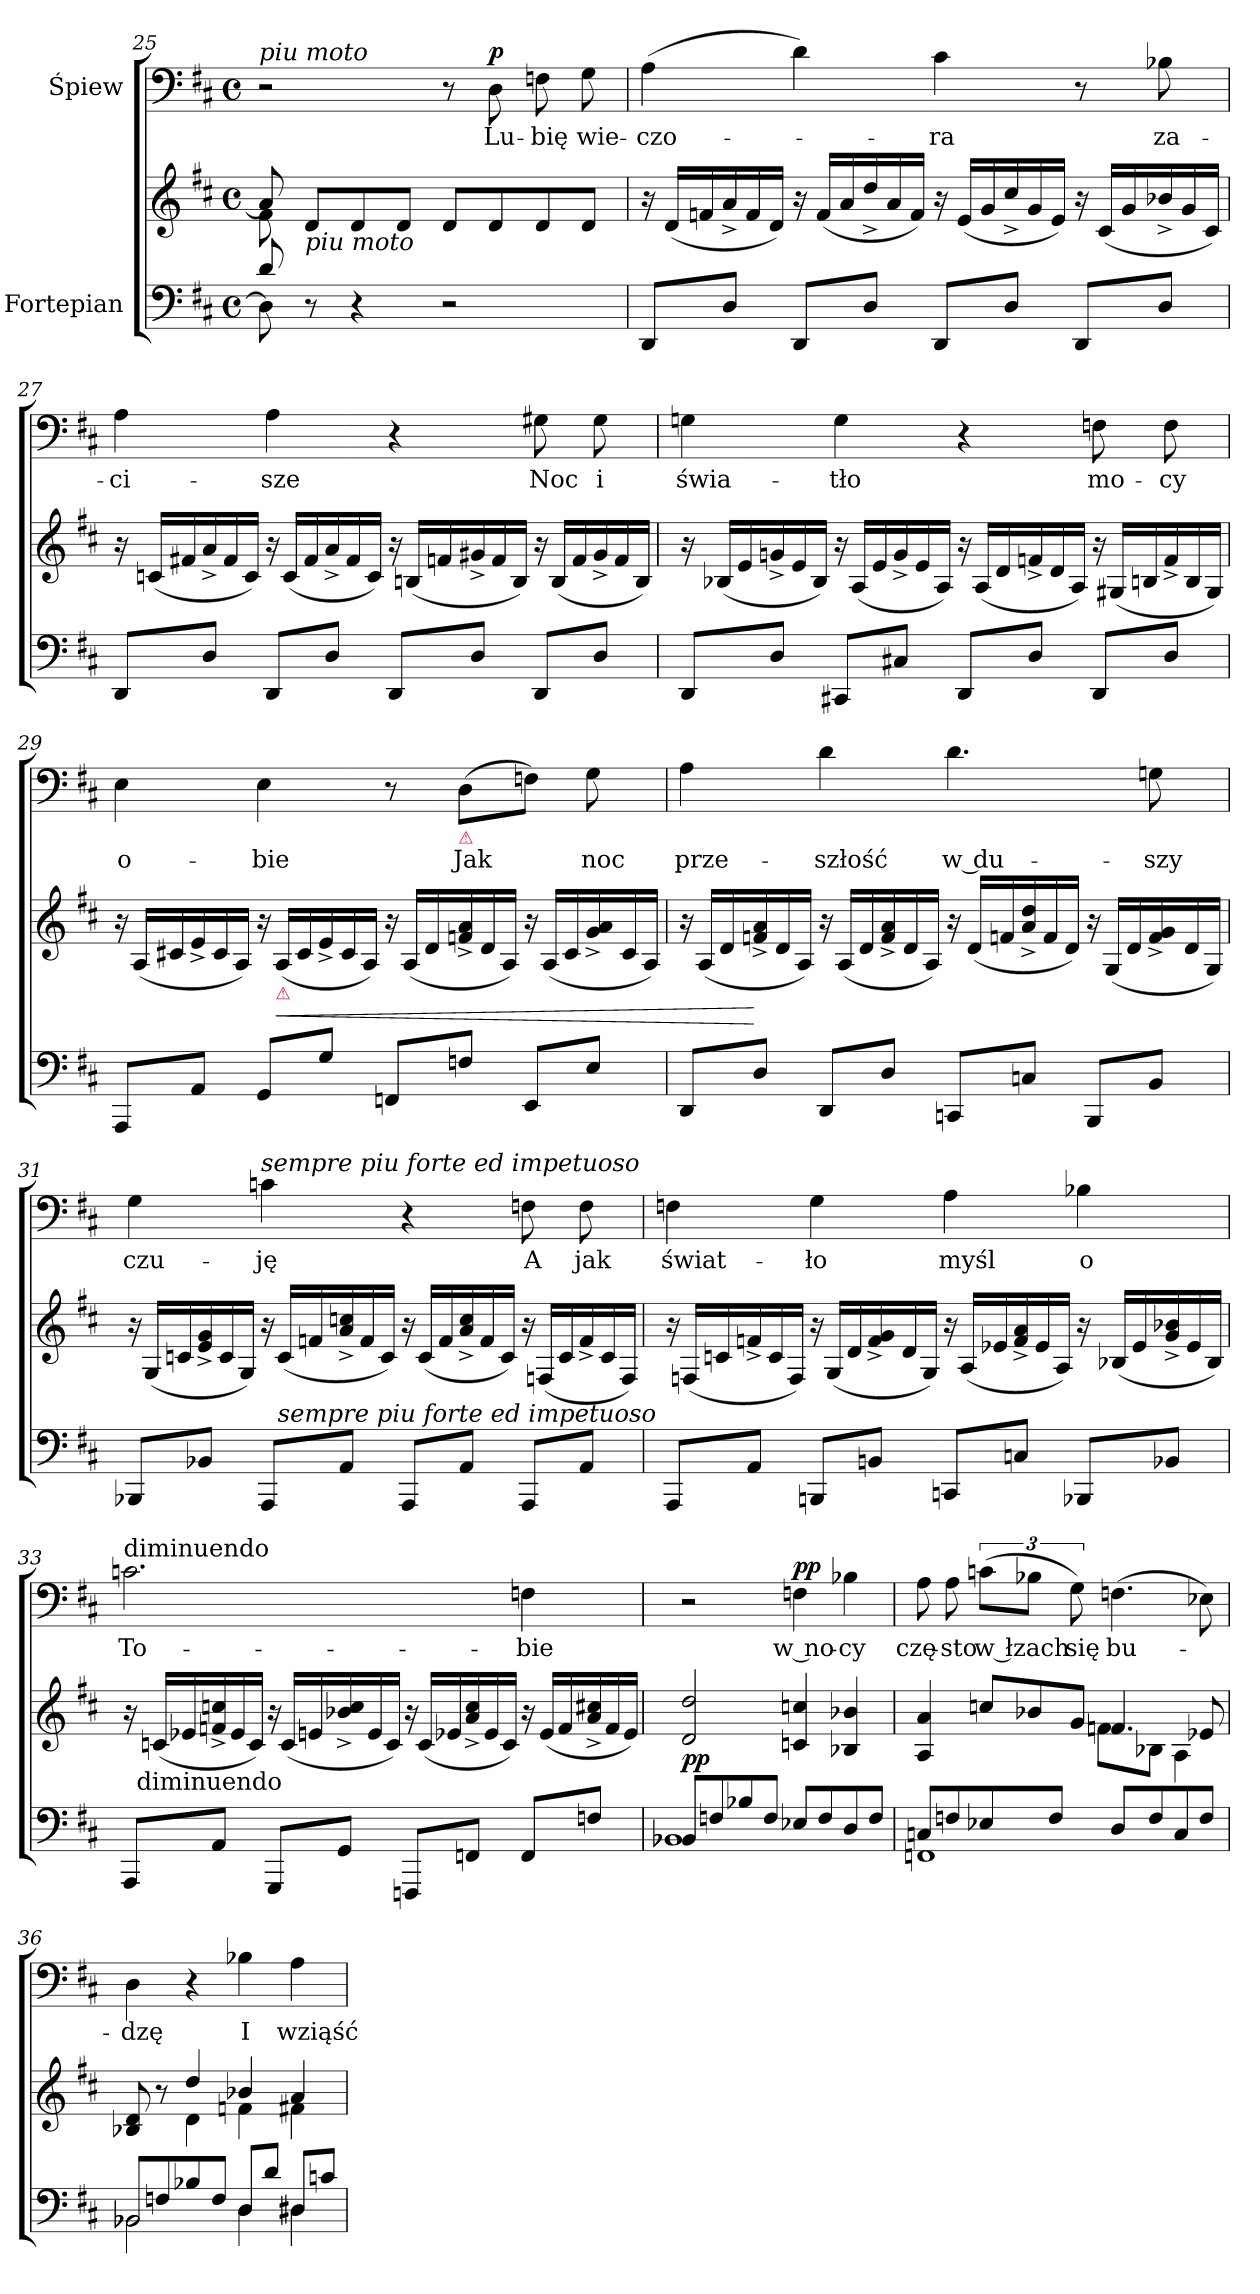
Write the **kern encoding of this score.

**kern	**kern	**dynam	**kern	**text	**dynam
*part2	*part2	*part2	*part1	*part1	*part1
*staff3	*staff2	*staff2/3	*staff1	*staff1	*staff1
*I"Fortepian	*	*	*I"Śpiew	*	*
*clefF4	*clefG2	*	*clefF4	*	*
*k[f#c#]	*k[f#c#]	*	*k[f#c#]	*	*
*M4/4	*M4/4	*	*M4/4	*	*
*met(c)	*met(c)	*	*met(c)	*	*
=25	=25	=25	=25	=25	=25
*^	*^	*	*	*	*
!	!	!	!	!	!LO:TX:a:i:t=piu moto	!	!
8d/	8D\]	8a/]	8f#\	.	2r	.	.
!	!	!LO:TX:b:i:t=piu moto	!	!	!	!	!
8r	8ryy	8d/L	8ryy	.	.	.	.
4r	4ryy	8d/	4ryy	.	.	.	.
.	.	8d/J	.	.	.	.	.
2r	2ryy	8d/L	2ryy	.	8r	.	.
!	!	!	!	!	!	!	!LO:DY:a
.	.	8d/	.	.	8D\	Lu-	p
.	.	8d/	.	.	8Fn\	-bię	.
.	.	8d/J	.	.	8G\	wie-	.
*v	*v	*	*	*	*	*	*
*	*v	*v	*	*	*	*
=26	=26	=26	=26	=26	=26
*	*Xtuplet	*	*	*	*
8DD/L	24r	.	(4A\	-czo-	.
.	(24d/LL	.	.	.	.
.	24fn/	.	.	.	.
8D/J	24a^/	.	.	.	.
.	24f/	.	.	.	.
.	24d/JJ)	.	.	.	.
8DD/L	24r	.	4d\)	.	.
.	(24f/LL	.	.	.	.
.	24a/	.	.	.	.
8D/J	24dd^/	.	.	.	.
.	24a/	.	.	.	.
.	24f/JJ)	.	.	.	.
8DD/L	24r	.	4c#\	-ra	.
.	(24e/LL	.	.	.	.
.	24g/	.	.	.	.
8D/J	24cc#^/	.	.	.	.
.	24g/	.	.	.	.
.	24e/JJ)	.	.	.	.
8DD/L	24r	.	8r	.	.
.	(24c#/LL	.	.	.	.
.	24g/	.	.	.	.
8D/J	24b-X^/	.	8B-X\	za-	.
.	24g/	.	.	.	.
.	24c#/JJ)	.	.	.	.
=27	=27	=27	=27	=27	=27
8DD/L	24r	.	4A\	-ci-	.
.	(24cn/LL	.	.	.	.
.	24f#X/	.	.	.	.
8D/J	24a^/	.	.	.	.
.	24f#/	.	.	.	.
.	24c/JJ)	.	.	.	.
8DD/L	24r	.	4A\	-sze	.
.	(24c/LL	.	.	.	.
.	24f#/	.	.	.	.
8D/J	24a^/	.	.	.	.
.	24f#/	.	.	.	.
.	24c/JJ)	.	.	.	.
8DD/L	24r	.	4r	.	.
.	(24Bn/LL	.	.	.	.
.	24fn/	.	.	.	.
8D/J	24g#X^/	.	.	.	.
.	24f/	.	.	.	.
.	24B/JJ)	.	.	.	.
8DD/L	24r	.	8G#X\	Noc	.
.	(24B/LL	.	.	.	.
.	24f/	.	.	.	.
8D/J	24g#^/	.	8G#\	i	.
.	24f/	.	.	.	.
.	24B/JJ)	.	.	.	.
=28	=28	=28	=28	=28	=28
8DD/L	24r	.	4Gn\	świa-	.
.	(24B-X/LL	.	.	.	.
.	24e/	.	.	.	.
8D/J	24gn^/	.	.	.	.
.	24e/	.	.	.	.
.	24B-/JJ)	.	.	.	.
8CC#X/L	24r	.	4G\	-tło	.
.	(24A/LL	.	.	.	.
.	24e/	.	.	.	.
8C#X/J	24g^/	.	.	.	.
.	24e/	.	.	.	.
.	24A/JJ)	.	.	.	.
8DD/L	24r	.	4r	.	.
.	(24A/LL	.	.	.	.
.	24d/	.	.	.	.
8D/J	24fn^/	.	.	.	.
.	24d/	.	.	.	.
.	24A/JJ)	.	.	.	.
8DD/L	24r	.	8Fn\	mo-	.
.	(24G#X/LL	.	.	.	.
.	24Bn/	.	.	.	.
8D/J	24f^/	.	8F\	-cy	.
.	24B/	.	.	.	.
.	24G#/JJ)	.	.	.	.
=29	=29	=29	=29	=29	=29
8AAA/L	24r	.	4E\	o-	.
.	(24A/LL	.	.	.	.
.	24c#X/	.	.	.	.
8AA/J	24e^/	.	.	.	.
.	24c#/	.	.	.	.
.	24A/JJ)	.	.	.	.
8GG/L	24r	.	4E\	-bie	.
!	!LO:TX:b:color=crimson:t=⚠	!	!	!	!
.	(24A/LL	<	.	.	.
.	24c#/	.	.	.	.
8G/J	24e^/	.	.	.	.
.	24c#/	.	.	.	.
.	24A/JJ)	.	.	.	.
8FFn/L	24r	.	8r	.	.
.	(24A/LL	.	.	.	.
.	24d/	.	.	.	.
!	!	!	!LO:TX:b:color=crimson:t=⚠	!	!
8Fn/J	24fn^/ 24a^/	.	(8D\L	Jak	.
.	24d/	.	.	.	.
.	24A/JJ)	.	.	.	.
8EE/L	24r	.	8Fn\J)	.	.
.	(24A/LL	.	.	.	.
.	24c#/	.	.	.	.
8E/J	24g^/ 24a^/	.	8G\	noc	.
.	24c#/	.	.	.	.
.	24A/JJ)	.	.	.	.
=30	=30	=30	=30	=30	=30
8DD/L	24r	.	4A\	prze-	.
.	(24A/LL	.	.	.	.
.	24d/	.	.	.	.
8D/J	24fn^/ 24a^/	[	.	.	.
.	24d/	.	.	.	.
.	24A/JJ)	.	.	.	.
8DD/L	24r	.	4d\	-szłość	.
.	(24A/LL	.	.	.	.
.	24d/	.	.	.	.
8D/J	24f^/ 24a^/	.	.	.	.
.	24d/	.	.	.	.
.	24A/JJ)	.	.	.	.
8CCn/L	24r	.	4.d\	w du-	.
.	(24d/LL	.	.	.	.
.	24fn/	.	.	.	.
8Cn/J	24a^/ 24dd^/	.	.	.	.
.	24f/	.	.	.	.
.	24d/JJ)	.	.	.	.
8BBB/L	24r	.	.	.	.
.	(24G/LL	.	.	.	.
.	24d/	.	.	.	.
8BB/J	24f^/ 24g^/	.	8Gn\	-szy	.
.	24d/	.	.	.	.
.	24G/JJ)	.	.	.	.
=31	=31	=31	=31	=31	=31
8BBB-X/L	24r	.	4G\	czu-	.
.	(24G/LL	.	.	.	.
.	24cn/	.	.	.	.
8BB-X/J	24e^/ 24g^/	.	.	.	.
.	24c/	.	.	.	.
.	24G/JJ)	.	.	.	.
!	!	!	!LO:TX:a:i:t=sempre piu forte ed impetuoso	!	!
8AAA/L	24r	.	4cn\	-ję	.
!	!LO:TX:b:i:t=sempre piu forte ed impetuoso	!	!	!	!
.	(24c/LL	.	.	.	.
.	24fn/	.	.	.	.
8AA/J	24a^/ 24ccn^/	.	.	.	.
.	24f/	.	.	.	.
.	24c/JJ)	.	.	.	.
8AAA/L	24r	.	4r	.	.
.	(24c/LL	.	.	.	.
.	24f/	.	.	.	.
8AA/J	24a^/ 24cc^/	.	.	.	.
.	24f/	.	.	.	.
.	24c/JJ)	.	.	.	.
8AAA/L	24r	.	8Fn\	A	.
.	(24Fn/LL	.	.	.	.
.	24c/	.	.	.	.
8AA/J	24f^/	.	8F\	jak	.
.	24c/	.	.	.	.
.	24F/JJ)	.	.	.	.
=32	=32	=32	=32	=32	=32
8AAA/L	24r	.	4Fn\	świat-	.
.	(24Fn/LL	.	.	.	.
.	24cn/	.	.	.	.
8AA/J	24fn^/	.	.	.	.
.	24c/	.	.	.	.
.	24F/JJ)	.	.	.	.
8BBBn/L	24r	.	4G\	-ło	.
.	(24G/LL	.	.	.	.
.	24d/	.	.	.	.
8BBn/J	24f^/ 24g^/	.	.	.	.
.	24d/	.	.	.	.
.	24G/JJ)	.	.	.	.
8CCn/L	24r	.	4A\	myśl	.
.	(24A/LL	.	.	.	.
.	24e-X/	.	.	.	.
8Cn/J	24f^/ 24a^/	.	.	.	.
.	24e-/	.	.	.	.
.	24A/JJ)	.	.	.	.
8BBB-X/L	24r	.	4B-X\	o	.
.	(24B-X/LL	.	.	.	.
.	24e-/	.	.	.	.
8BB-X/J	24g^/ 24b-X^/	.	.	.	.
.	24e-/	.	.	.	.
.	24B-/JJ)	.	.	.	.
=33	=33	=33	=33	=33	=33
!	!	!	!LO:TX:a:t=diminuendo	!	!
8AAA/L	24r	.	2.cn\	To-	.
!	!LO:TX:c:t=diminuendo	!	!	!	!
.	(24cn/LL	.	.	.	.
.	24e-X/	.	.	.	.
8AA/J	24fn^/ 24ccn^/	.	.	.	.
.	24e-/	.	.	.	.
.	24c/JJ)	.	.	.	.
8GGG/L	24r	.	.	.	.
.	(24c/LL	.	.	.	.
.	24en/	.	.	.	.
8GG/J	24b-X^/ 24cc^/	.	.	.	.
.	24e/	.	.	.	.
.	24c/JJ)	.	.	.	.
8FFFn/L	24r	.	.	.	.
.	(24c/LL	.	.	.	.
.	24e-X/	.	.	.	.
8FFn/J	24a^/ 24cc^/	.	.	.	.
.	24e-/	.	.	.	.
.	24c/JJ)	.	.	.	.
8FF/L	24r	.	4Fn\	-bie	.
.	(24e-/LL	.	.	.	.
.	24f/	.	.	.	.
8Fn/J	24a^/ 24cc#X^/	.	.	.	.
.	24f/	.	.	.	.
.	24e-/JJ)	.	.	.	.
=34	=34	=34	=34	=34	=34
*^	*	*	*	*	*
8BB-X/L	1BB-X	2d/ 2dd/	pp	2r	.	.
8Fn/	.	.	.	.	.	.
8B-X/	.	.	.	.	.	.
8F/J	.	.	.	.	.	.
!	!	!	!	!	!	!LO:DY:a
8E-X/L	.	4cn/ 4ccn/	.	4Fn\	w no-	pp
8F/	.	.	.	.	.	.
8D/	.	4B-X/ 4b-X/	.	4B-X\	-cy	.
8F/J	.	.	.	.	.	.
=35	=35	=35	=35	=35	=35	=35
*	*	*^	*	*	*	*
8Cn/L	1FFn	4A/ 4a/	2ryy	.	8A\	czę-	.
8Fn/	.	.	.	.	8A\	-sto	.
8E-X/	.	12ccn/L	.	.	(12cn\L	w łzach	.
.	.	12b-X/	.	.	12B-X\J	.	.
8F/J	.	.	.	.	.	.	.
.	.	12g/J	.	.	12G\)	się	.
8D/L	.	4.fn/	8f\L	.	(4.Fn\	bu-	.
8F/	.	.	8B-X\J	.	.	.	.
8C/	.	.	4A\	.	.	.	.
8F/J	.	8e-X/	.	.	8E-X\)	.	.
=36	=36	=36	=36	=36	=36	=36	=36
!LO:N:vis=2	!	!	!	!	!	!	!
8BB-X/	2BB-X\	8B-X/ 8d/	4ryy	.	4D\	-dzę	.
8Fn/	.	8r	.	.	.	.	.
8B-X/	.	4dd/	4d\	.	4r	.	.
8F/J	.	.	.	.	.	.	.
8D/L	4D\	4b-X/	4fn\	.	4B-X\	I	.
8d/J	.	.	.	.	.	.	.
8D#X/L	4D#X\	4a/	4f#X\	.	4A\	wziąść	.
8cn/J	.	.	.	.	.	.	.
*v	*v	*	*	*	*	*	*
*	*v	*v	*	*	*	*
=	=	=	=	=	=
*-	*-	*-	*-	*-	*-
